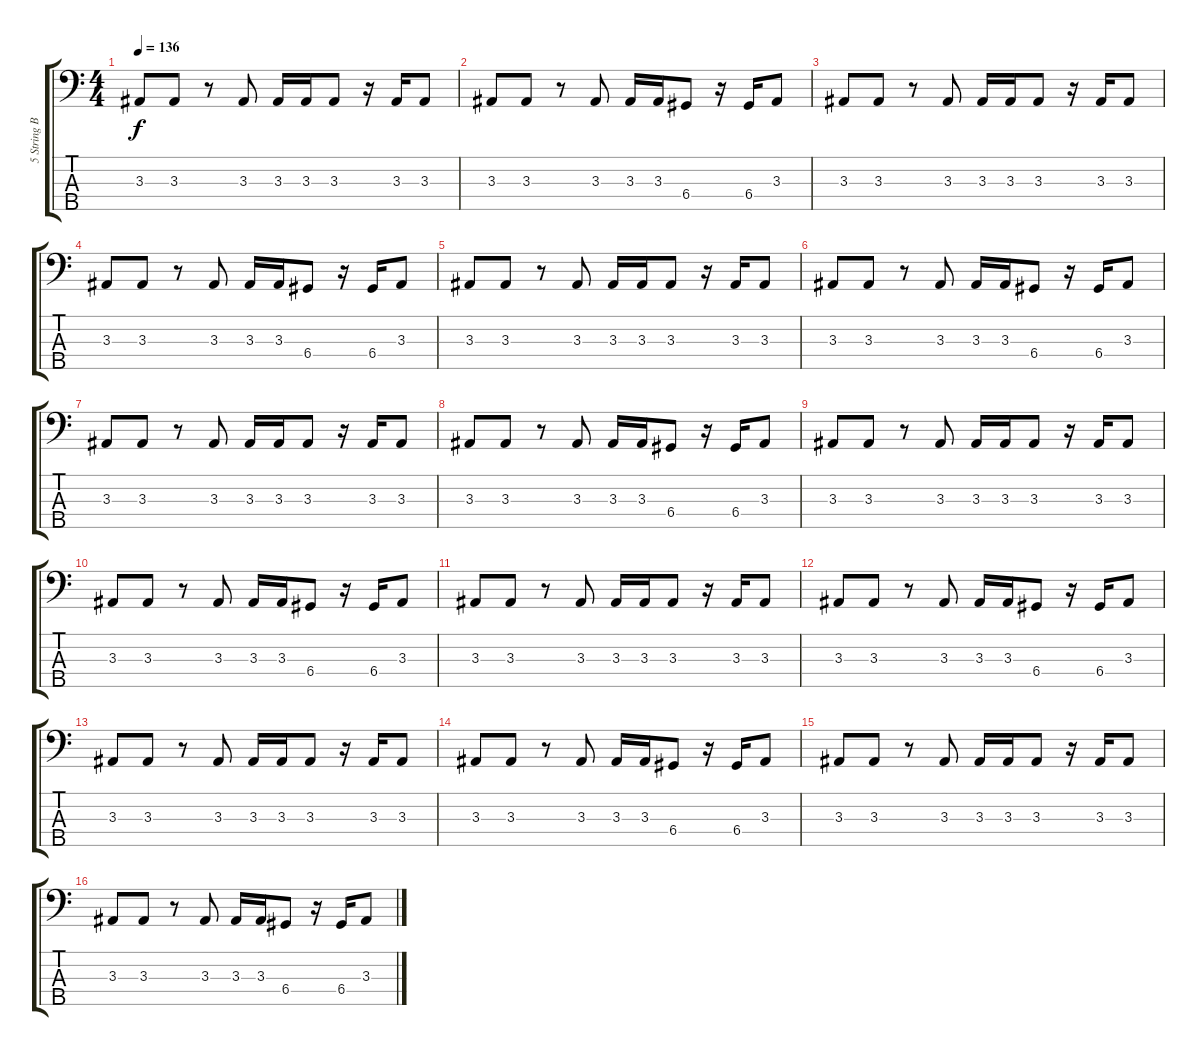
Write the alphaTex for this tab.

\track ("5 String Bass" "5 String B") {instrument electricbasspick}
\staff {score tabs}
\tuning (F2 C2 G1 D1 A0) {hide}
\ts (4 4)
\tempo 136
\clef f4
\ks c
3.3.8{dy f} 3.3.8 r.8 3.3.8 3.3.16 3.3.16 3.3.8 r.16 3.3.16 3.3.8 |
3.3.8 3.3.8 r.8 3.3.8 3.3.16 3.3.16 6.4.8 r.16 6.4.16 3.3.8 |
3.3.8 3.3.8 r.8 3.3.8 3.3.16 3.3.16 3.3.8 r.16 3.3.16 3.3.8 |
3.3.8 3.3.8 r.8 3.3.8 3.3.16 3.3.16 6.4.8 r.16 6.4.16 3.3.8 |
3.3.8 3.3.8 r.8 3.3.8 3.3.16 3.3.16 3.3.8 r.16 3.3.16 3.3.8 |
3.3.8 3.3.8 r.8 3.3.8 3.3.16 3.3.16 6.4.8 r.16 6.4.16 3.3.8 |
3.3.8 3.3.8 r.8 3.3.8 3.3.16 3.3.16 3.3.8 r.16 3.3.16 3.3.8 |
3.3.8 3.3.8 r.8 3.3.8 3.3.16 3.3.16 6.4.8 r.16 6.4.16 3.3.8 |
3.3.8 3.3.8 r.8 3.3.8 3.3.16 3.3.16 3.3.8 r.16 3.3.16 3.3.8 |
3.3.8 3.3.8 r.8 3.3.8 3.3.16 3.3.16 6.4.8 r.16 6.4.16 3.3.8 |
3.3.8 3.3.8 r.8 3.3.8 3.3.16 3.3.16 3.3.8 r.16 3.3.16 3.3.8 |
3.3.8 3.3.8 r.8 3.3.8 3.3.16 3.3.16 6.4.8 r.16 6.4.16 3.3.8 |
3.3.8 3.3.8 r.8 3.3.8 3.3.16 3.3.16 3.3.8 r.16 3.3.16 3.3.8 |
3.3.8 3.3.8 r.8 3.3.8 3.3.16 3.3.16 6.4.8 r.16 6.4.16 3.3.8 |
3.3.8 3.3.8 r.8 3.3.8 3.3.16 3.3.16 3.3.8 r.16 3.3.16 3.3.8 |
3.3.8 3.3.8 r.8 3.3.8 3.3.16 3.3.16 6.4.8 r.16 6.4.16 3.3.8
